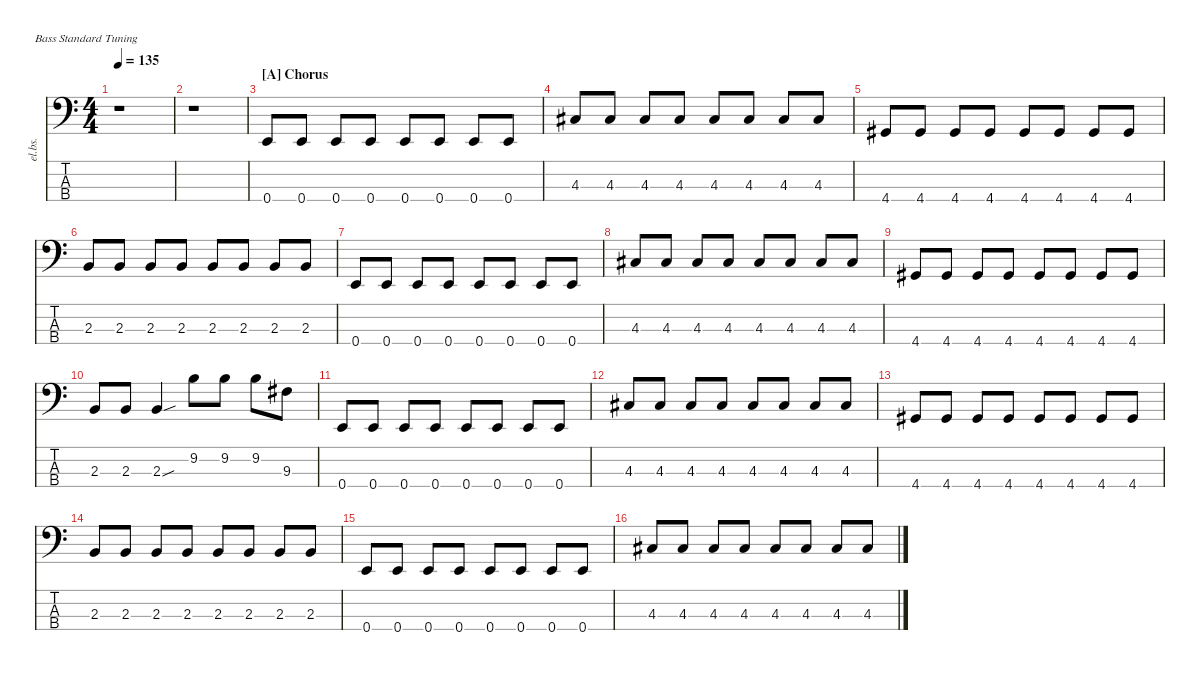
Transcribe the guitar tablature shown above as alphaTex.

\defaultSystemsLayout 4
\hideDynamics
\bracketExtendMode nobrackets
\track ("Electric Bass" "el.bs.") {mute instrument electricbassfinger}
\staff {score tabs}
\tuning (G2 D2 A1 E1)
\ts (4 4)
\tempo 135
\clef f4
\ks c
r.1{dy mf beam Down} |
r.1{beam Down} |
\section ("A" "Chorus")
0.4.8{beam Up} 0.4.8{beam Up} 0.4.8{beam Up} 0.4.8{beam Up} 0.4.8{beam Up} 0.4.8{beam Up} 0.4.8{beam Up} 0.4.8{beam Up} |
4.3{acc #}.8{beam Up} 4.3{acc #}.8{beam Up} 4.3{acc #}.8{beam Up} 4.3{acc #}.8{beam Up} 4.3{acc #}.8{beam Up} 4.3{acc #}.8{beam Up} 4.3{acc #}.8{beam Up} 4.3{acc #}.8{beam Up} |
4.4{acc #}.8{beam Up} 4.4{acc #}.8{beam Up} 4.4{acc #}.8{beam Up} 4.4{acc #}.8{beam Up} 4.4{acc #}.8{beam Up} 4.4{acc #}.8{beam Up} 4.4{acc #}.8{beam Up} 4.4{acc #}.8{beam Up} |
2.3.8{beam Up} 2.3.8{beam Up} 2.3.8{beam Up} 2.3.8{beam Up} 2.3.8{beam Up} 2.3.8{beam Up} 2.3.8{beam Up} 2.3.8{beam Up} |
0.4.8{beam Up} 0.4.8{beam Up} 0.4.8{beam Up} 0.4.8{beam Up} 0.4.8{beam Up} 0.4.8{beam Up} 0.4.8{beam Up} 0.4.8{beam Up} |
4.3{acc #}.8{beam Up} 4.3{acc #}.8{beam Up} 4.3{acc #}.8{beam Up} 4.3{acc #}.8{beam Up} 4.3{acc #}.8{beam Up} 4.3{acc #}.8{beam Up} 4.3{acc #}.8{beam Up} 4.3{acc #}.8{beam Up} |
4.4{acc #}.8{beam Up} 4.4{acc #}.8{beam Up} 4.4{acc #}.8{beam Up} 4.4{acc #}.8{beam Up} 4.4{acc #}.8{beam Up} 4.4{acc #}.8{beam Up} 4.4{acc #}.8{beam Up} 4.4{acc #}.8{beam Up} |
2.3.8{beam Up} 2.3.8{beam Up} 2.3{sou}.4{beam Up} 9.2.8{beam Down} 9.2.8{beam Down} 9.2.8{beam Down} 9.3{acc #}.8{beam Down} |
0.4.8{beam Up} 0.4.8{beam Up} 0.4.8{beam Up} 0.4.8{beam Up} 0.4.8{beam Up} 0.4.8{beam Up} 0.4.8{beam Up} 0.4.8{beam Up} |
4.3{acc #}.8{beam Up} 4.3{acc #}.8{beam Up} 4.3{acc #}.8{beam Up} 4.3{acc #}.8{beam Up} 4.3{acc #}.8{beam Up} 4.3{acc #}.8{beam Up} 4.3{acc #}.8{beam Up} 4.3{acc #}.8{beam Up} |
4.4{acc #}.8{beam Up} 4.4{acc #}.8{beam Up} 4.4{acc #}.8{beam Up} 4.4{acc #}.8{beam Up} 4.4{acc #}.8{beam Up} 4.4{acc #}.8{beam Up} 4.4{acc #}.8{beam Up} 4.4{acc #}.8{beam Up} |
2.3.8{beam Up} 2.3.8{beam Up} 2.3.8{beam Up} 2.3.8{beam Up} 2.3.8{beam Up} 2.3.8{beam Up} 2.3.8{beam Up} 2.3.8{beam Up} |
0.4.8{beam Up} 0.4.8{beam Up} 0.4.8{beam Up} 0.4.8{beam Up} 0.4.8{beam Up} 0.4.8{beam Up} 0.4.8{beam Up} 0.4.8{beam Up} |
4.3{acc #}.8{beam Up} 4.3{acc #}.8{beam Up} 4.3{acc #}.8{beam Up} 4.3{acc #}.8{beam Up} 4.3{acc #}.8{beam Up} 4.3{acc #}.8{beam Up} 4.3{acc #}.8{beam Up} 4.3{acc #}.8{beam Up}
